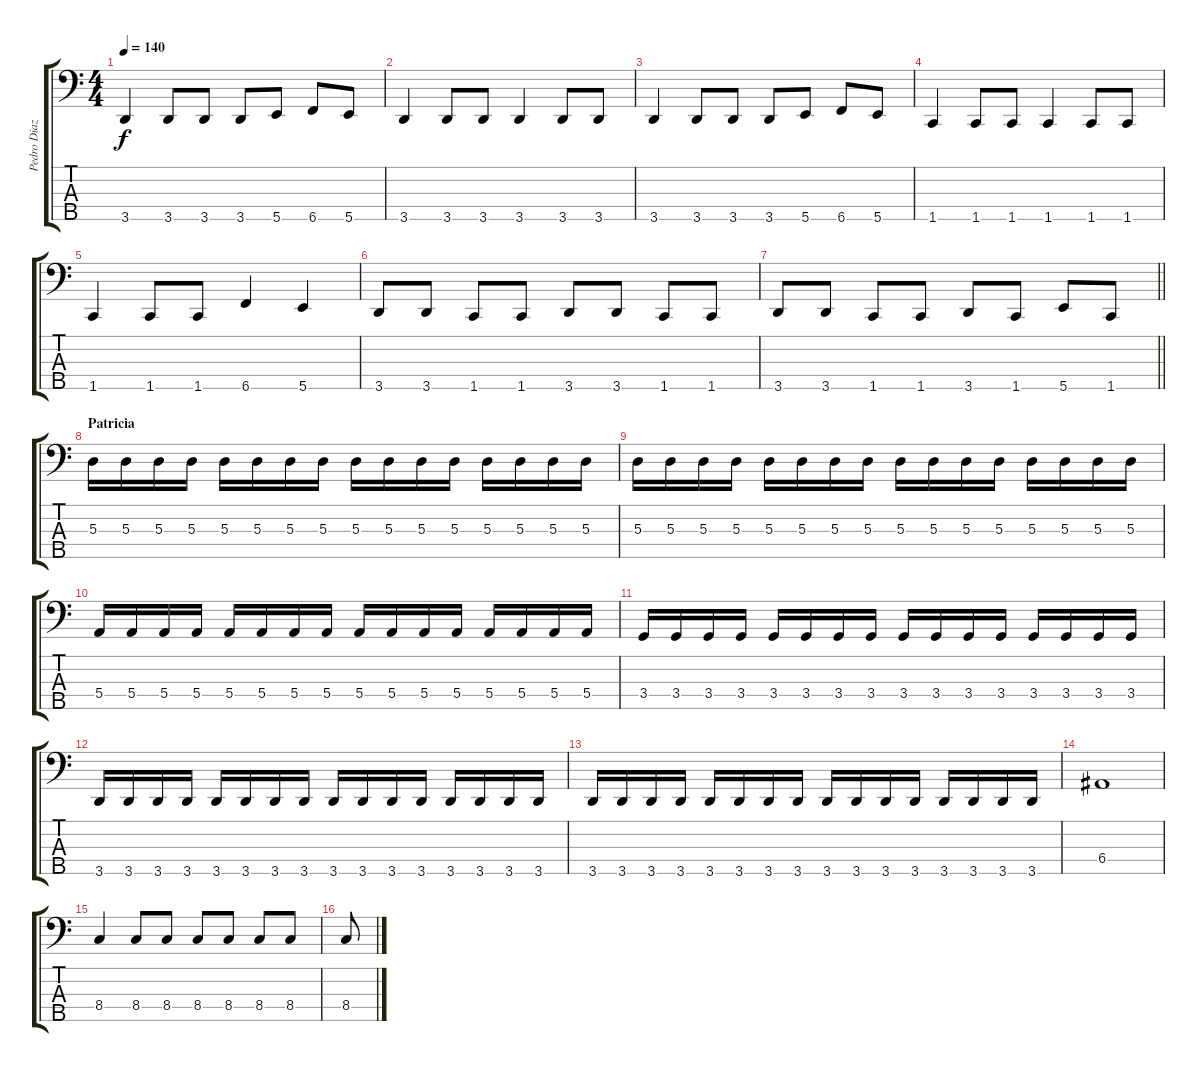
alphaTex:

\track ("Pedro Diaz (Peri)" "Pedro Diaz") {instrument electricbassfinger}
\staff {score tabs}
\tuning (G2 D2 A1 E1 B0) {hide}
\ts (4 4)
\tempo 140
\clef f4
\ks c
3.5.4{dy f} 3.5.8 3.5.8 3.5.8 5.5.8 6.5.8 5.5.8 |
3.5.4 3.5.8 3.5.8 3.5.4 3.5.8 3.5.8 |
3.5.4 3.5.8 3.5.8 3.5.8 5.5.8 6.5.8 5.5.8 |
1.5.4 1.5.8 1.5.8 1.5.4 1.5.8 1.5.8 |
1.5.4 1.5.8 1.5.8 6.5.4 5.5.4 |
3.5.8 3.5.8 1.5.8 1.5.8 3.5.8 3.5.8 1.5.8 1.5.8 |
\barLineRight lightlight
3.5.8 3.5.8 1.5.8 1.5.8 3.5.8 1.5.8 5.5.8 1.5.8 |
\section ("" "Patricia")
5.3.16 5.3.16 5.3.16 5.3.16 5.3.16 5.3.16 5.3.16 5.3.16 5.3.16 5.3.16 5.3.16 5.3.16 5.3.16 5.3.16 5.3.16 5.3.16 |
5.3.16 5.3.16 5.3.16 5.3.16 5.3.16 5.3.16 5.3.16 5.3.16 5.3.16 5.3.16 5.3.16 5.3.16 5.3.16 5.3.16 5.3.16 5.3.16 |
5.4.16 5.4.16 5.4.16 5.4.16 5.4.16 5.4.16 5.4.16 5.4.16 5.4.16 5.4.16 5.4.16 5.4.16 5.4.16 5.4.16 5.4.16 5.4.16 |
3.4.16 3.4.16 3.4.16 3.4.16 3.4.16 3.4.16 3.4.16 3.4.16 3.4.16 3.4.16 3.4.16 3.4.16 3.4.16 3.4.16 3.4.16 3.4.16 |
3.5.16 3.5.16 3.5.16 3.5.16 3.5.16 3.5.16 3.5.16 3.5.16 3.5.16 3.5.16 3.5.16 3.5.16 3.5.16 3.5.16 3.5.16 3.5.16 |
3.5.16 3.5.16 3.5.16 3.5.16 3.5.16 3.5.16 3.5.16 3.5.16 3.5.16 3.5.16 3.5.16 3.5.16 3.5.16 3.5.16 3.5.16 3.5.16 |
6.4.1 |
8.4.4 8.4.8 8.4.8 8.4.8 8.4.8 8.4.8 8.4.8 |
8.4.8
